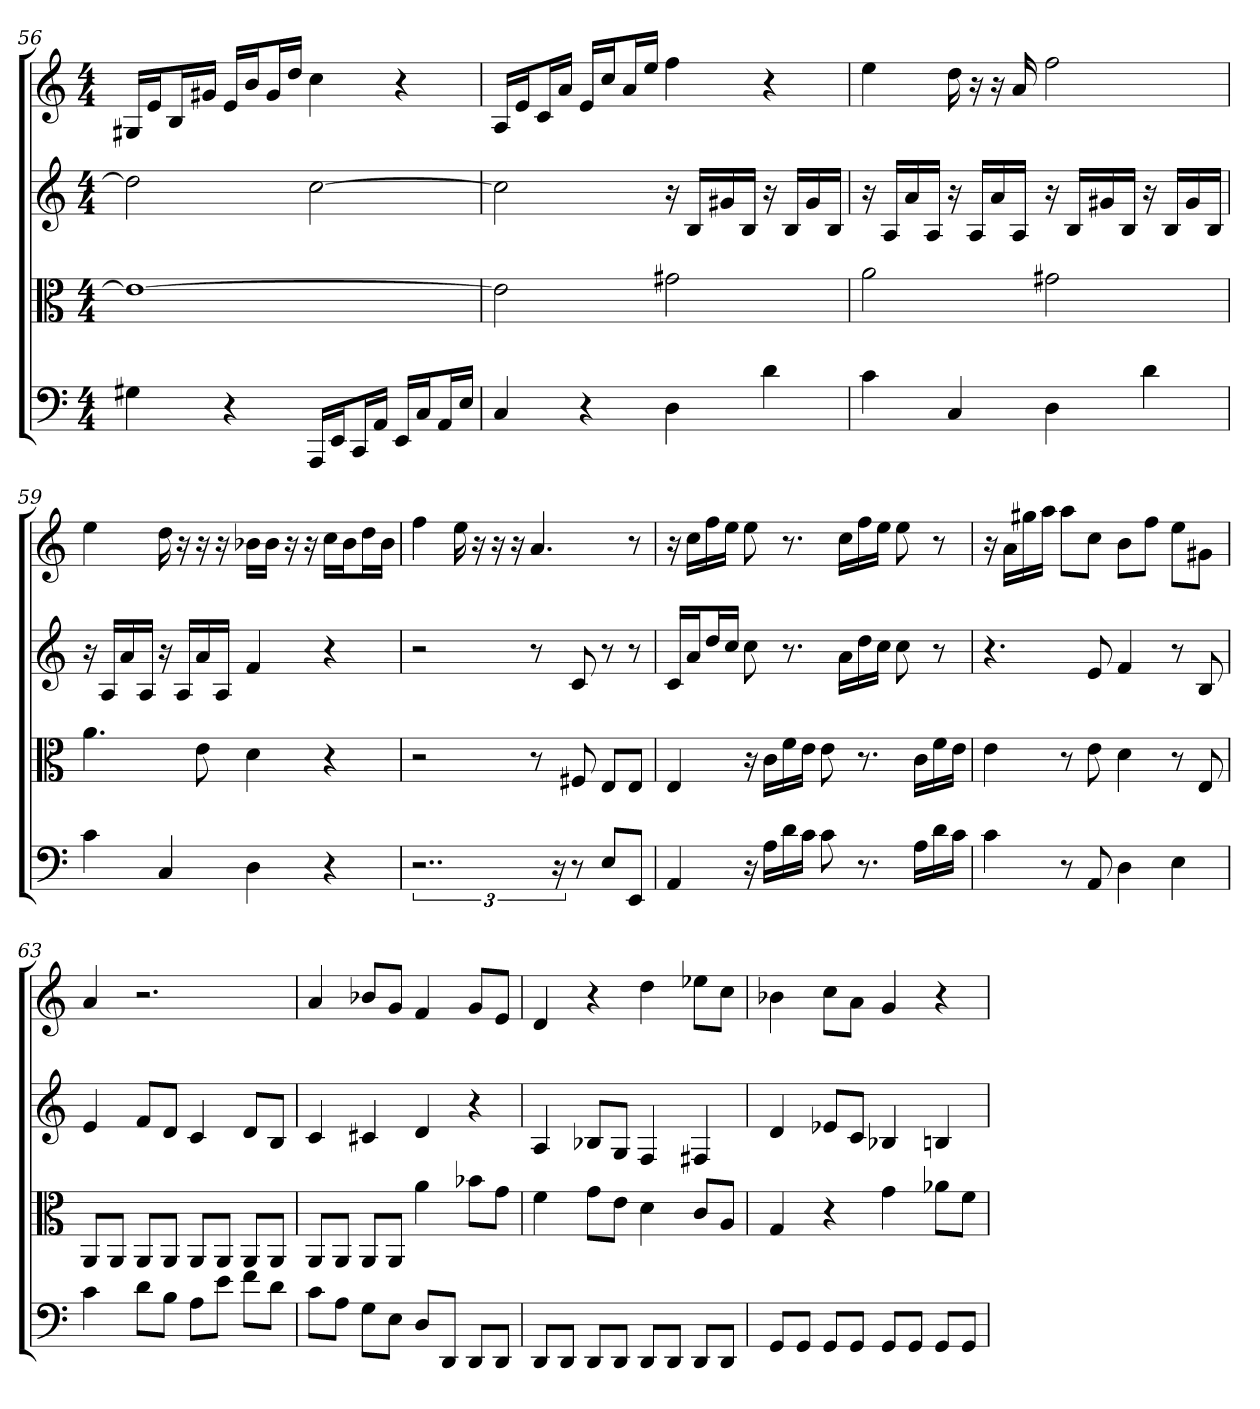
**kern	**kern	**kern	**kern
*part4	*part3	*part2	*part1
*staff4	*staff3	*staff2	*staff1
*clefF4	*clefC3	*clefG2	*clefG2
*k[]	*k[]	*k[]	*k[]
*C:	*C:	*C:	*C:
*M4/4	*M4/4	*M4/4	*M4/4
=56	=56	=56	=56
4G#X	1e_	2dd]	16G#X/LL
.	.	.	16e/J
.	.	.	16B/L
.	.	.	16g#X/JJ
4r	.	.	16e/LL
.	.	.	16b/J
.	.	.	16g#/L
.	.	.	16dd/JJ
16AAA/LL	.	[2cc	4cc
16EE/J	.	.	.
16CC/L	.	.	.
16AA/JJ	.	.	.
16EE/LL	.	.	4r
16C/J	.	.	.
16AA/L	.	.	.
16E/JJ	.	.	.
=57	=57	=57	=57
4C	2e]	2cc]	16A/LL
.	.	.	16e/J
.	.	.	16c/L
.	.	.	16a/JJ
4r	.	.	16e/LL
.	.	.	16cc/J
.	.	.	16a/L
.	.	.	16ee/JJ
4D	2g#X	16r	4ff
.	.	16B/LL	.
.	.	16g#X/	.
.	.	16B/JJ	.
4d	.	16r	4r
.	.	16B/LL	.
.	.	16g#/	.
.	.	16B/JJ	.
=58	=58	=58	=58
4c	2a	16r	4ee
.	.	16A/LL	.
.	.	16a/	.
.	.	16A/JJ	.
4C	.	16r	16dd
.	.	16A/LL	16r
.	.	16a/	16r
.	.	16A/JJ	16a
4D	2g#X	16r	2ff
.	.	16B/LL	.
.	.	16g#X/	.
.	.	16B/JJ	.
4d	.	16r	.
.	.	16B/LL	.
.	.	16g#/	.
.	.	16B/JJ	.
=59	=59	=59	=59
4c	4.a	16r	4ee
.	.	16A/LL	.
.	.	16a/	.
.	.	16A/JJ	.
4C	.	16r	16dd
.	.	16A/LL	16r
.	8e	16a/	16r
.	.	16A/JJ	16r
4D	4d	4f	16b-X\LL
.	.	.	16b-\JJ
.	.	.	16r
.	.	.	16r
4r	4r	4r	16cc\LL
.	.	.	16b-\J
.	.	.	16dd\L
.	.	.	16b-\JJ
=60	=60	=60	=60
3..r	2r	2r	4ff
.	.	.	16ee
.	.	.	16r
.	.	.	16r
.	.	.	16r
.	8r	8r	4.a
24r	.	.	.
8r	8F#X	8c	.
8E/L	8E/L	8r	.
8EE/J	8E/J	8r	8r
=61	=61	=61	=61
4AA	4E	16c/LL	16r
.	.	16a/J	16cc\LL
.	.	16dd/L	16ff\
.	.	16cc/JJ	16ee\JJ
16r	16r	8cc	8ee
16A\LL	16c\LL	.	.
16d\	16f\	8.r	8.r
16c\JJ	16e\JJ	.	.
8c	8e	.	.
.	.	16a\LL	16cc\LL
8.r	8.r	16dd\	16ff\
.	.	16cc\JJ	16ee\JJ
.	.	8cc	8ee
16A\LL	16c\LL	.	.
16d\	16f\	8r	8r
16c\JJ	16e\JJ	.	.
=62	=62	=62	=62
4c	4e	4.r	16r
.	.	.	16a\LL
.	.	.	16gg#X\
.	.	.	16aa\JJ
8r	8r	.	8aa\L
8AA	8e	8e	8cc\J
4D	4d	4f	8b\L
.	.	.	8ff\J
4E	8r	8r	8ee\L
.	8E	8B	8g#X\J
=63	=63	=63	=63
4c	8AA/L	4e	4a
.	8AA/J	.	.
8d\L	8AA/L	8f/L	2.r
8B\J	8AA/J	8d/J	.
8A\L	8AA/L	4c	.
8e\J	8AA/J	.	.
8f\L	8AA/L	8d/L	.
8d\J	8AA/J	8B/J	.
=64	=64	=64	=64
8c\L	8AA/L	4c	4a
8A\J	8AA/J	.	.
8G\L	8AA/L	4c#X	8b-X/L
8E\J	8AA/J	.	8g/J
8D/L	4a	4d	4f
8DD/J	.	.	.
8DD/L	8b-X\L	4r	8g/L
8DD/J	8g\J	.	8e/J
=65	=65	=65	=65
8DD/L	4f	4A	4d
8DD/J	.	.	.
8DD/L	8g\L	8B-X/L	4r
8DD/J	8e\J	8G/J	.
8DD/L	4d	4F	4dd
8DD/J	.	.	.
8DD/L	8c/L	4F#X	8ee-X\L
8DD/J	8A/J	.	8cc\J
=66	=66	=66	=66
8GG/L	4G	4d	4b-X
8GG/J	.	.	.
8GG/L	4r	8e-X/L	8cc\L
8GG/J	.	8c/J	8a\J
8GG/L	4g	4B-X	4g
8GG/J	.	.	.
8GG/L	8a-X\L	4Bn	4r
8GG/J	8f\J	.	.
=	=	=	=
*-	*-	*-	*-
